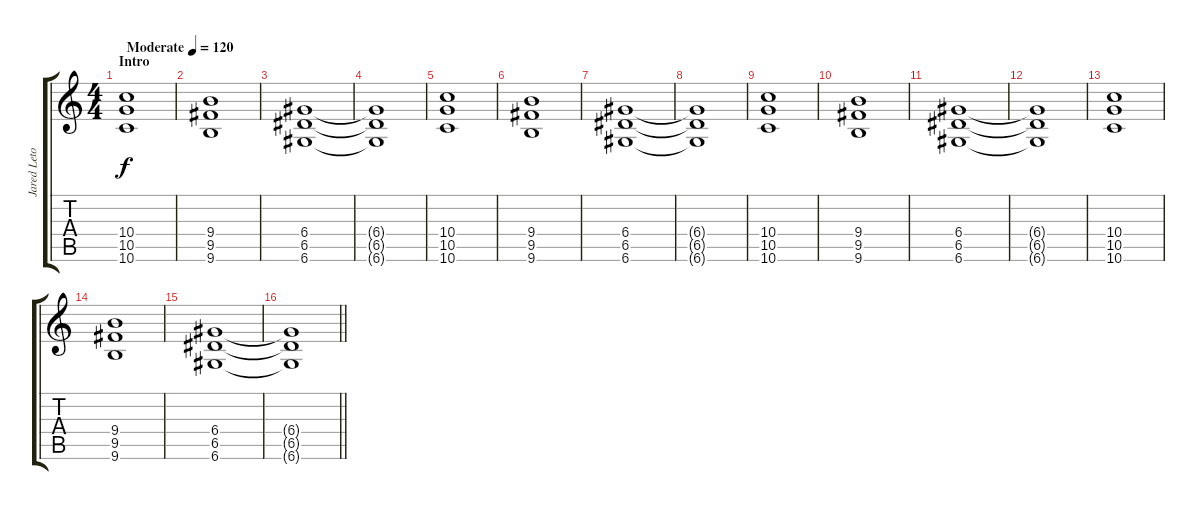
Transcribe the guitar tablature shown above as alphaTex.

\track ("Jared Leto(Guitar)" "Jared Leto") {instrument distortionguitar}
\staff {score tabs}
\tuning (E4 B3 G3 D3 A2 D2) {hide}
\ts (4 4)
\section ("" "Intro")
\tempo (120 "Moderate")
\tempo 95
\tempo (120 "Moderate")
\clef g2
\ks c
(10.4 10.5 10.6).1{dy f instrument distortionguitar} |
(9.4 9.5 9.6).1 |
(6.4 6.5 6.6).1 |
(6.4{t} 6.5{t} 6.6{t}).1 |
(10.4 10.5 10.6).1 |
(9.4 9.5 9.6).1 |
(6.4 6.5 6.6).1 |
(6.4{t} 6.5{t} 6.6{t}).1 |
(10.4 10.5 10.6).1 |
(9.4 9.5 9.6).1 |
(6.4 6.5 6.6).1 |
(6.4{t} 6.5{t} 6.6{t}).1 |
(10.4 10.5 10.6).1 |
(9.4 9.5 9.6).1 |
(6.4 6.5 6.6).1 |
\barLineRight lightlight
(6.4{t} 6.5{t} 6.6{t}).1
